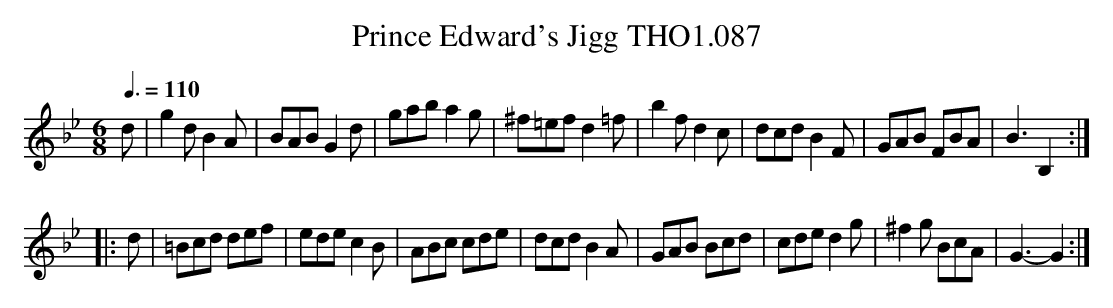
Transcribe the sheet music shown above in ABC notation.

X:1
T:Prince Edward's Jigg THO1.087
M:6/8
L:1/8
Q:3/8=110
K:Bb
d|g2 d B2 A|BAB G2 d|gab a2 g|^f=ef d2 =f|b2 f d2 c| dcd B2 F|GAB FBA|B3B,2:|
|:d|=Bcd def|ede c2B|ABc cde|dcd B2 A|GAB Bcd|cde d2g|^f2 g BcA|G3-G2:|
